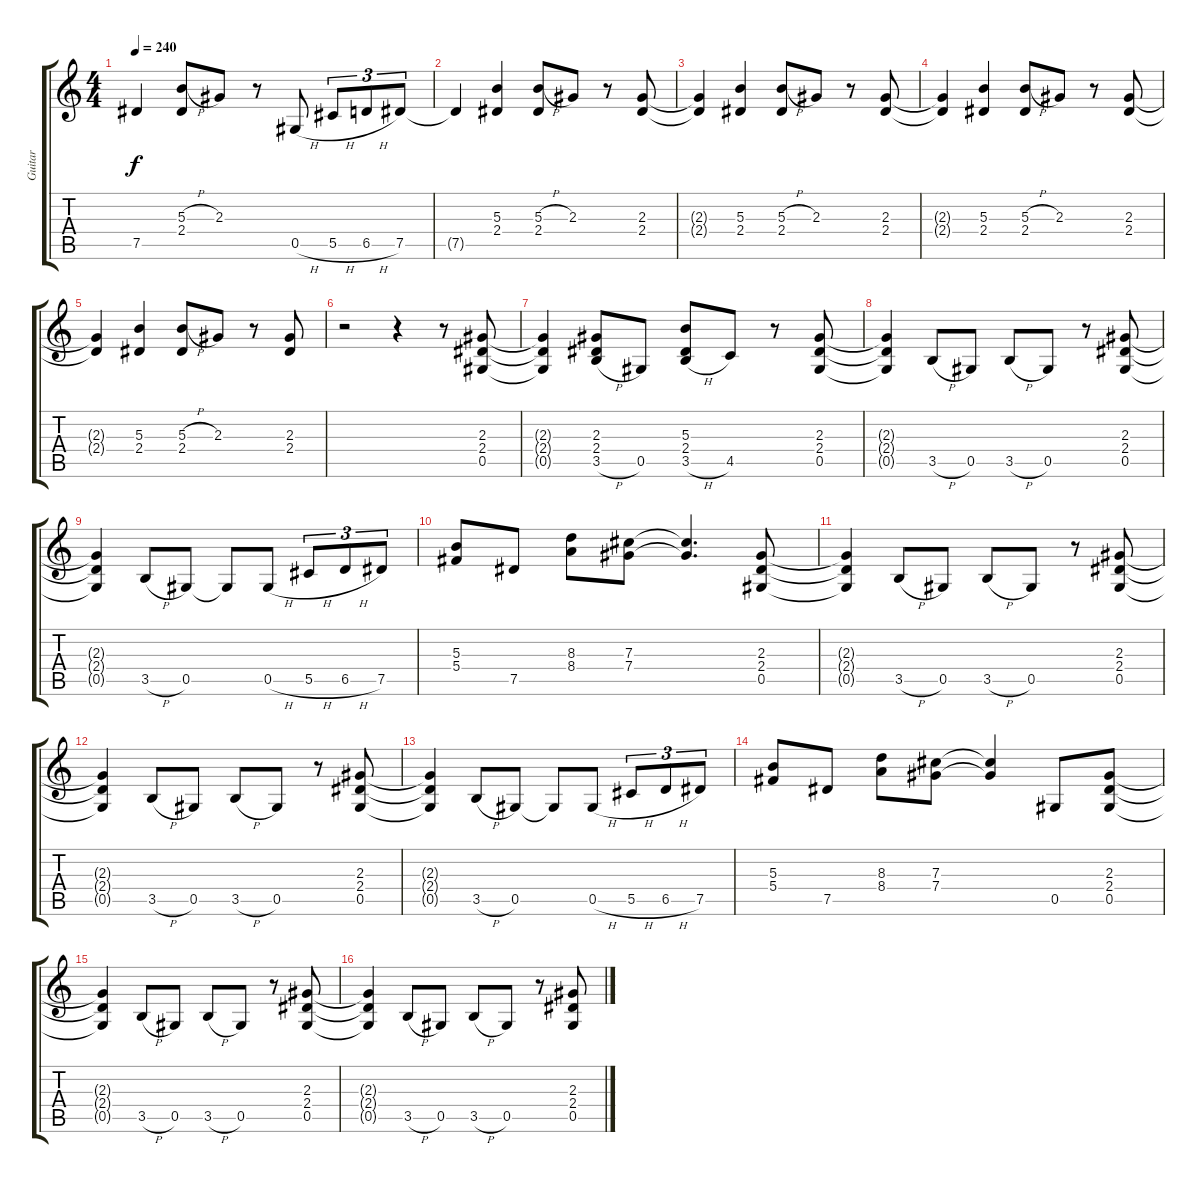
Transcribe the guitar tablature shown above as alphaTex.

\track ("Guitar" "Guitar") {instrument distortionguitar}
\staff {score tabs}
\tuning (Eb4 Bb3 Gb3 Db3 Ab2 Eb2) {hide}
\ts (4 4)
\tempo 240
\clef g2
\ks c
7.5{t}.4{dy f} (5.3{h} 2.4).8 2.3.8 r.8 0.5{h}.8 5.5{h}.8{tu (3 2)} 6.5{h}.8{tu (3 2)} 7.5.8{tu (3 2)} |
7.5{t}.4 (5.3 2.4).4 (5.3{h} 2.4).8 2.3.8 r.8 (2.3 2.4).8 |
(2.3{t} 2.4{t}).4 (5.3 2.4).4 (5.3{h} 2.4).8 2.3.8 r.8 (2.3 2.4).8 |
(2.3{t} 2.4{t}).4 (5.3 2.4).4 (5.3{h} 2.4).8 2.3.8 r.8 (2.3 2.4).8 |
(2.3{t} 2.4{t}).4 (5.3 2.4).4 (5.3{h} 2.4).8 2.3.8 r.8 (2.3 2.4).8 |
r.2 r.4 r.8 (2.3 2.4 0.5).8 |
(2.3{t} 2.4{t} 0.5{t}).4 (2.3 2.4 3.5{h}).8 0.5.8 (5.3 2.4 3.5{h}).8 4.5.8 r.8 (2.3 2.4 0.5).8 |
(2.3{t} 2.4{t} 0.5{t}).4 3.5{h}.8 0.5.8 3.5{h}.8 0.5.8 r.8 (2.3 2.4 0.5).8 |
(2.3{t} 2.4{t} 0.5{t}).4 3.5{h}.8 0.5.8 0.5{t}.8 0.5{h}.8 5.5{h}.8{tu (3 2)} 6.5{h}.8{tu (3 2)} 7.5.8{tu (3 2)} |
(5.3 5.4).8 7.5.8 (8.3 8.4).8 (7.3 7.4).8 (7.3{t} 7.4{t}).4{d} (2.3 2.4 0.5).8 |
(2.3{t} 2.4{t} 0.5{t}).4 3.5{h}.8 0.5.8 3.5{h}.8 0.5.8 r.8 (2.3 2.4 0.5).8 |
(2.3{t} 2.4{t} 0.5{t}).4 3.5{h}.8 0.5.8 3.5{h}.8 0.5.8 r.8 (2.3 2.4 0.5).8 |
(2.3{t} 2.4{t} 0.5{t}).4 3.5{h}.8 0.5.8 0.5{t}.8 0.5{h}.8 5.5{h}.8{tu (3 2)} 6.5{h}.8{tu (3 2)} 7.5.8{tu (3 2)} |
(5.3 5.4).8 7.5.8 (8.3 8.4).8 (7.3 7.4).8 (7.3{t} 7.4{t}).4 0.5.8 (2.3 2.4 0.5).8 |
(2.3{t} 2.4{t} 0.5{t}).4 3.5{h}.8 0.5.8 3.5{h}.8 0.5.8 r.8 (2.3 2.4 0.5).8 |
(2.3{t} 2.4{t} 0.5{t}).4 3.5{h}.8 0.5.8 3.5{h}.8 0.5.8 r.8 (2.3 2.4 0.5).8
